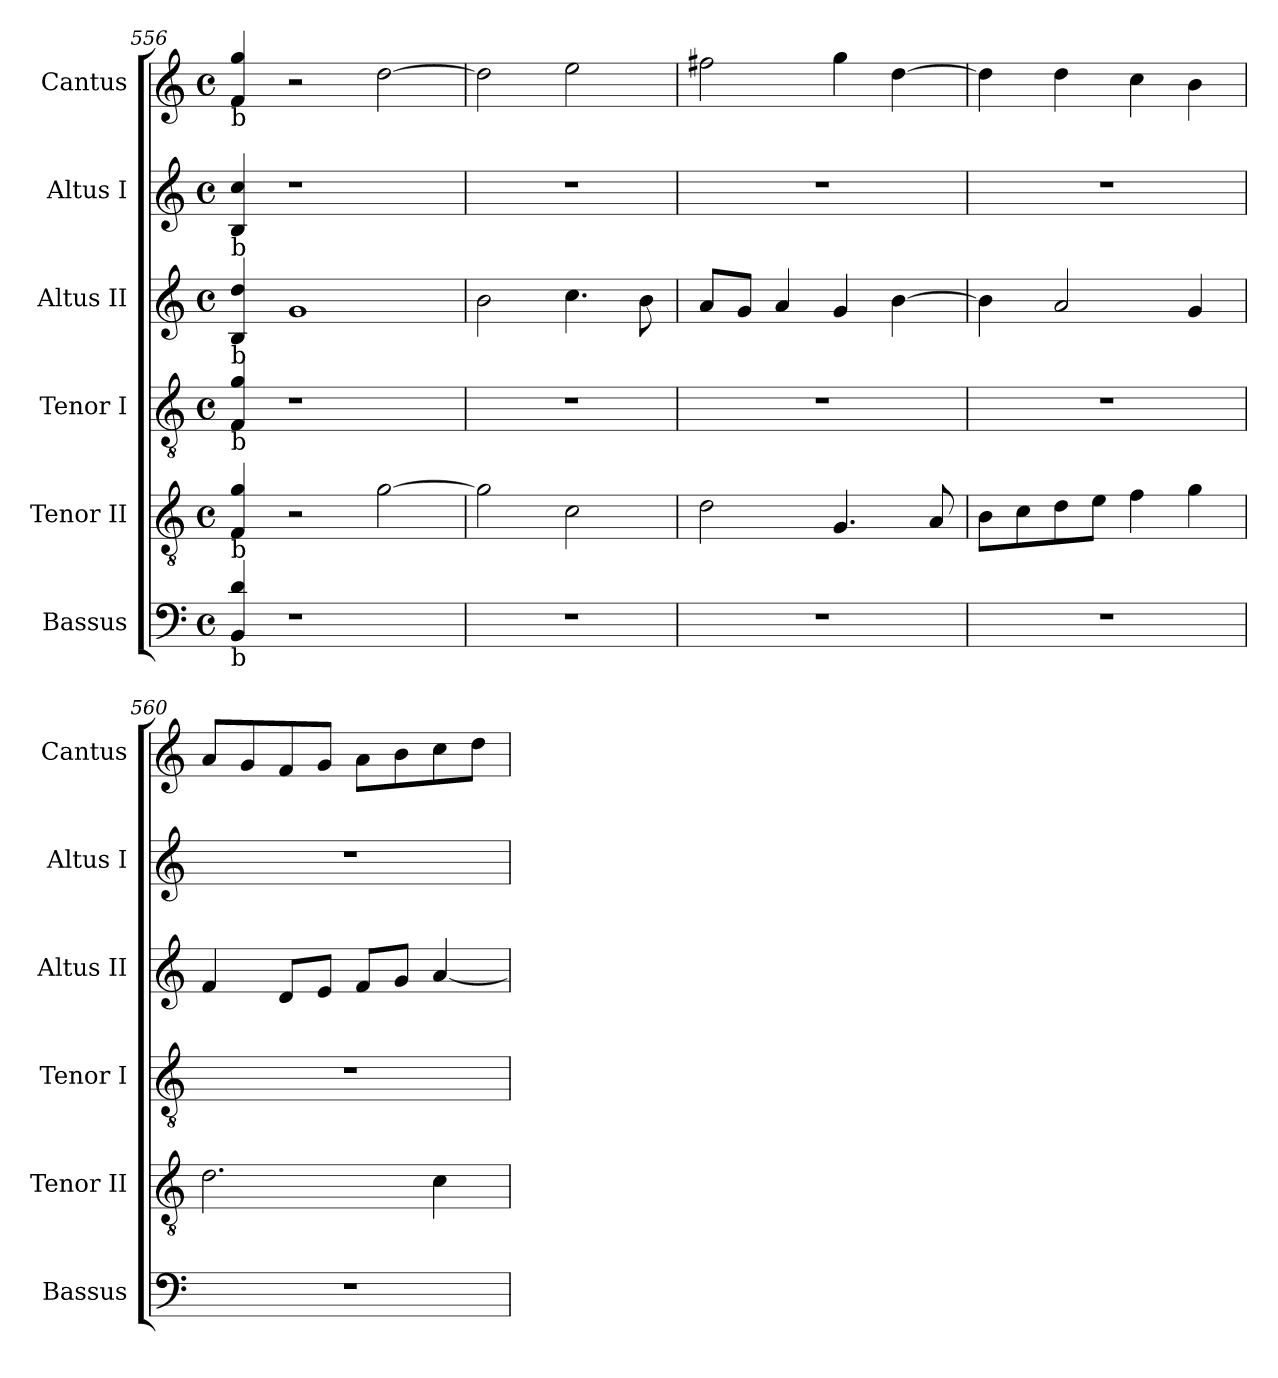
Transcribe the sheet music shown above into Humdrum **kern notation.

**kern	**kern	**kern	**kern	**kern	**kern
*part6	*part5	*part4	*part3	*part2	*part1
*staff6	*staff5	*staff4	*staff3	*staff2	*staff1
*I"Bassus	*I"Tenor II	*I"Tenor I	*I"Altus II	*I"Altus I	*I"Cantus
*I'Bassus	*I'Tenor II	*I'Tenor I	*I'Altus II	*I'Altus I	*I'Cantus
!!LO:PB:g=z
*clefF4	*clefGv2	*clefGv2	*clefG2	*clefG2	*clefG2
*k[]	*k[]	*k[]	*k[]	*k[]	*k[]
*C:	*C:	*C:	*C:	*C:	*C:
*M4/4	*M4/4	*M4/4	*M4/4	*M4/4	*M4/4
*met(c)	*met(c)	*met(c)	*met(c)	*met(c)	*met(c)
=556	=556	=556	=556	=556	=556
!	!	!	!	!	!LO:TX:b:t=b
!	!	!	!	!LO:TX:b:t=b	!
!	!	!	!LO:TX:b:t=b	!	!
!	!	!LO:TX:b:t=b	!	!	!
!	!LO:TX:b:t=b	!	!	!	!
!LO:TX:b:t=b	!	!	!	!	!
4BB/ 4d/	4F/ 4g/	4F/ 4g/	4B/ 4dd/	4B/ 4cc/	4f/ 4gg/
1r	2r	1r	1g	1r	2r
.	[>2g\	.	.	.	[>2dd\
=557	=557	=557	=557	=557	=557
1r	2g\]	1r	2b\	1r	2dd\]
.	2c\	.	4.cc\	.	2ee\
.	.	.	8b\	.	.
=558	=558	=558	=558	=558	=558
1r	2d\	1r	8a/L	1r	2ff#X\
.	.	.	8g/J	.	.
.	.	.	4a/	.	.
.	4.G/	.	4g/	.	4gg\
.	.	.	[>4b\	.	[>4dd\
.	8A/	.	.	.	.
=559	=559	=559	=559	=559	=559
1r	8B\L	1r	4b\]	1r	4dd\]
.	8c\	.	.	.	.
.	8d\	.	2a/	.	4dd\
.	8e\J	.	.	.	.
.	4f\	.	.	.	4cc\
.	4g\	.	4g/	.	4b\
=560	=560	=560	=560	=560	=560
1r	2.d\	1r	4f/	1r	8a/L
.	.	.	.	.	8g/
.	.	.	8d/L	.	8f/
.	.	.	8e/J	.	8g/J
.	.	.	8f/L	.	8a\L
.	.	.	8g/J	.	8b\
.	4c\	.	[<4a/	.	8cc\
.	.	.	.	.	8dd\J
=	=	=	=	=	=
*-	*-	*-	*-	*-	*-
